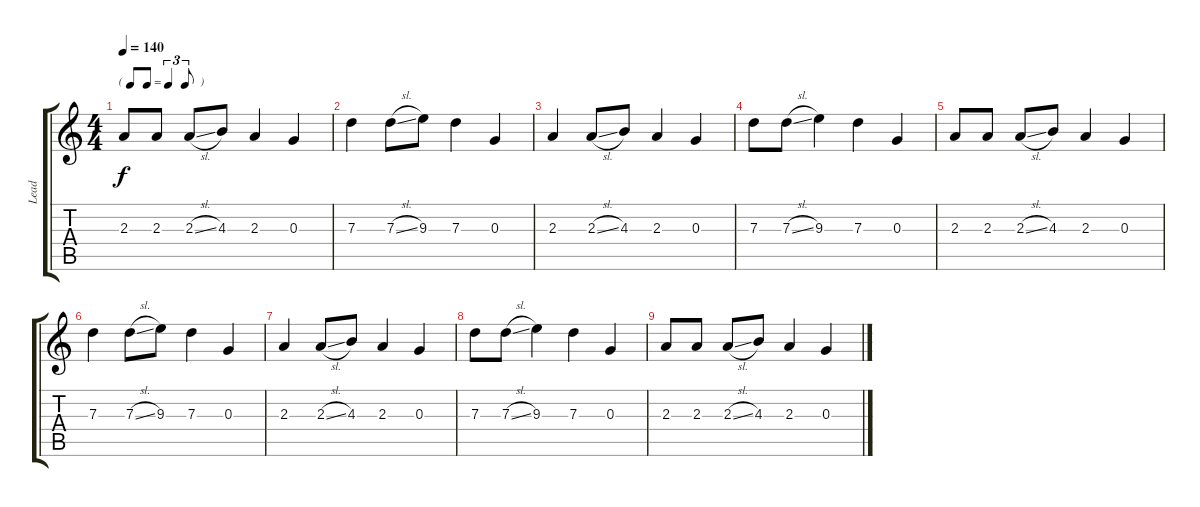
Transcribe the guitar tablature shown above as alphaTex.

\track ("Lead" "Lead") {instrument electricguitarjazz}
\staff {score tabs}
\tuning (E4 B3 G3 D3 A2 E2) {hide}
\ts (4 4)
\tf triplet8th
\tempo 140
\clef g2
\ks c
2.3.8{dy f} 2.3.8 2.3{sl}.8 4.3.8 2.3.4 0.3.4 |
7.3.4{volume 2} 7.3{sl}.8 9.3.8 7.3.4 0.3.4 |
2.3.4 2.3{sl}.8 4.3.8 2.3.4 0.3.4 |
7.3.8 7.3{sl}.8 9.3.4 7.3.4 0.3.4 |
2.3.8 2.3.8 2.3{sl}.8 4.3.8 2.3.4 0.3.4 |
7.3.4{volume 0} 7.3{sl}.8 9.3.8 7.3.4 0.3.4 |
2.3.4 2.3{sl}.8 4.3.8 2.3.4 0.3.4 |
7.3.8 7.3{sl}.8 9.3.4 7.3.4 0.3.4 |
2.3.8 2.3.8 2.3{sl}.8 4.3.8 2.3.4 0.3.4
